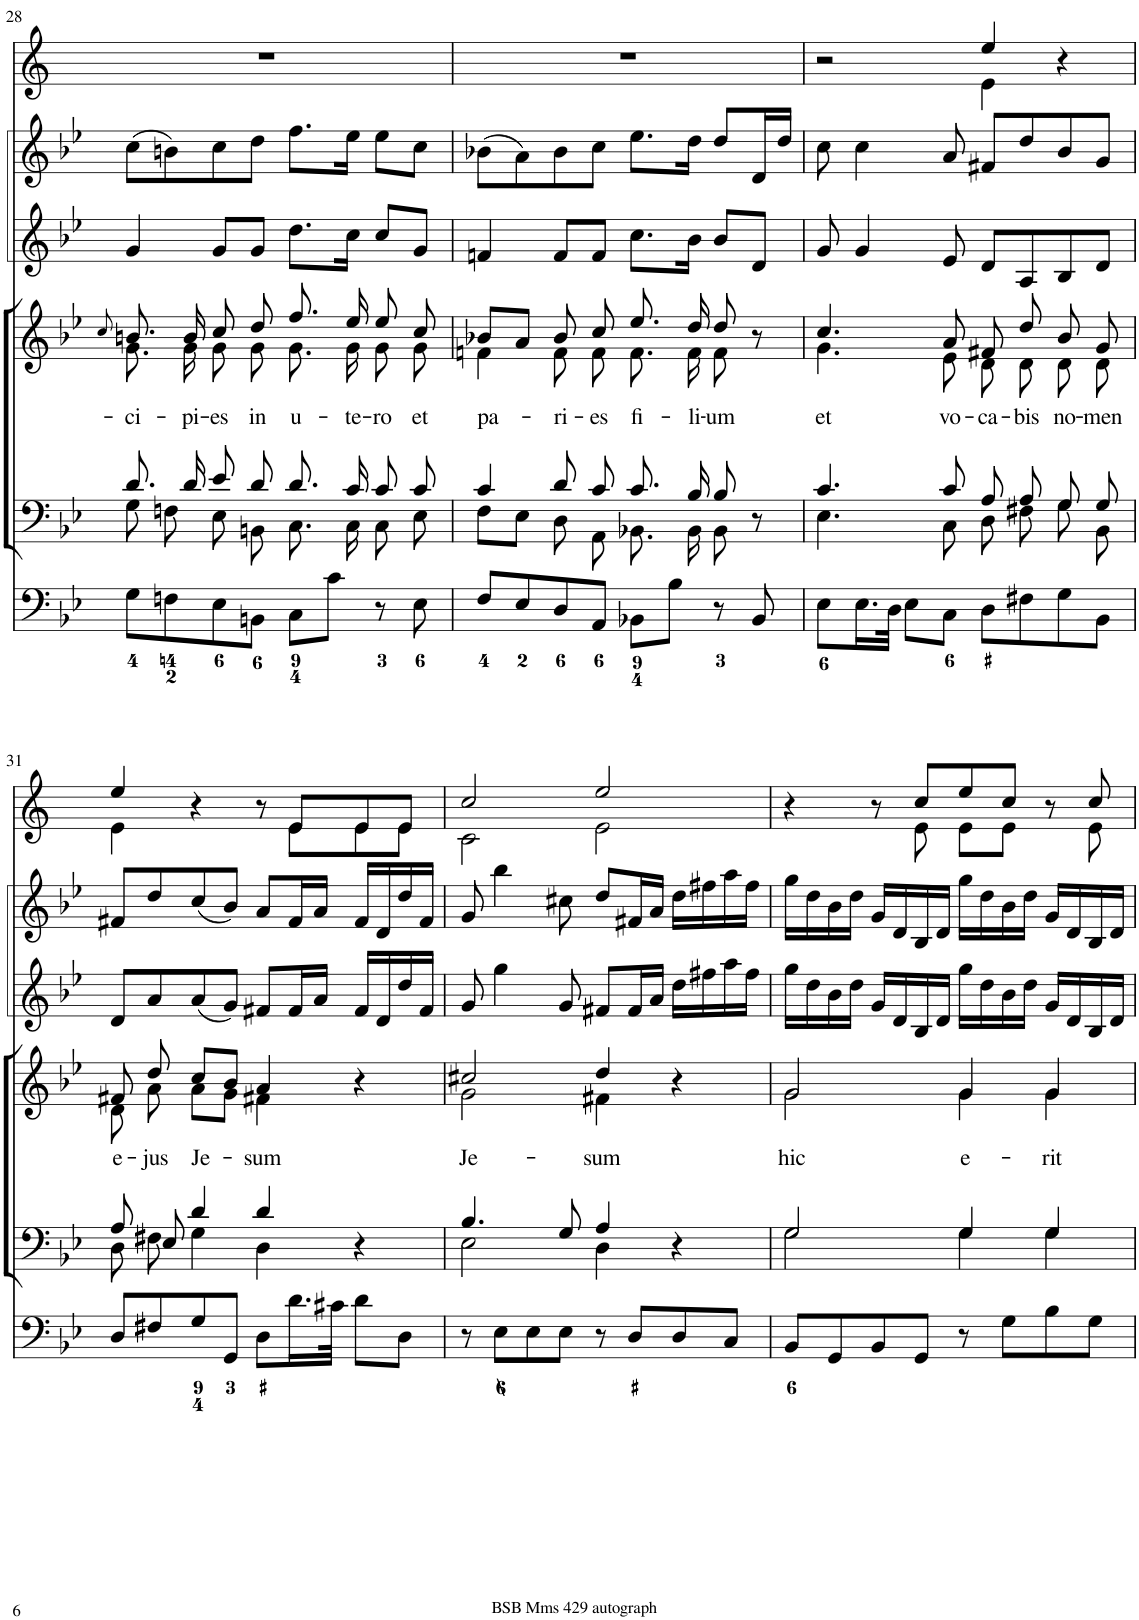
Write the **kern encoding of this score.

**kern	**kern	**kern	**text	**kern	**kern	**kern
*part6	*part5	*part4	*part4	*part3	*part2	*part1
*staff6	*staff5	*staff4	*staff4	*staff3	*staff2	*staff1
*I"Organ	*I"Voice	*I"Voice	*	*I"Violin	*I"Violin	*I"Clarini in B[b]
*	*	*	*	*I'Vln	*I'Vln	*
!!LO:PB:g=z
*clefF4	*clefF4	*clefG2	*	*clefG2	*clefG2	*clefG2
*	*	*	*	*	*	*Trd1c2
*k[b-e-]	*k[b-e-]	*k[b-e-]	*	*k[b-e-]	*k[b-e-]	*k[]
*M4/4	*M4/4	*M4/4	*	*M4/4	*M4/4	*M4/4
*met(c)	*met(c)	*met(c)	*	*met(c)	*met(c)	*met(c)
=28	=28	=28	=28	=28	=28	=28
.	.	8qcc/	.	.	.	.
*	*^	*	*	*	*	*
!	!	!	!	!LO:LY:b	!	!	!
*	*	*	*^	*	*	*	*
8G\L	8.d/	8G\	8.bn/	8.g\	-ci-	4g/	(8cc\L	1r
8Fn\	.	8Fn\	.	.	.	.	8bn\)	.
!	!	!	!	!	!LO:LY:b	!	!	!
.	16d/	.	16b/	16g\	-pi-	.	.	.
!	!	!	!	!	!LO:LY:b	!	!	!
8E-\	8e-/	8E-\	8cc/	8g\	-es	8g/L	8cc\	.
!	!	!	!	!	!LO:LY:b	!	!	!
8BBn\J	8d/	8BBn\	8dd/	8g\	in	8g/J	8dd\J	.
!	!	!	!	!	!LO:LY:b	!	!	!
8C\L	8.d/	8.C\	8.ff/	8.g\	u-	8.dd\L	8.ff\L	.
8c\J	.	.	.	.	.	.	.	.
!	!	!	!	!	!LO:LY:b	!	!	!
.	16c/	16C\	16ee-/	16g\	-te-	16cc\Jk	16ee-\Jk	.
!	!	!	!	!	!LO:LY:b	!	!	!
8r	8c/	8C\	8ee-/	8g\	-ro	8cc/L	8ee-\L	.
!	!	!	!	!	!LO:LY:b	!	!	!
8E-\	8c/	8E-\	8cc/	8g\	et	8g/J	8cc\J	.
=29	=29	=29	=29	=29	=29	=29	=29	=29
!	!	!	!	!	!LO:LY:b	!	!	!
8F/L	4c/	8F\L	8b-X/L	4fn\	pa-	4fn/	(8b-X\L	1r
8E-/	.	8E-\J	8a/J	.	.	.	8a\)	.
!	!	!	!	!	!LO:LY:b	!	!	!
8D/	8d/	8D\	8b-/	8f\	-ri-	8f/L	8b-\	.
!	!	!	!	!	!LO:LY:b	!	!	!
8AA/J	8c/	8AA\	8cc/	8f\	-es	8f/J	8cc\J	.
!	!	!	!	!	!LO:LY:b	!	!	!
8BB-X\L	8.c/	8.BB-X\	8.ee-/	8.f\	fi-	8.cc\L	8.ee-\L	.
8B-\J	.	.	.	.	.	.	.	.
!	!	!	!	!	!LO:LY:b	!	!	!
.	16B-/	16BB-\	16dd/	16f\	-li-	16b-\Jk	16dd\Jk	.
!	!	!	!	!	!LO:LY:b	!	!	!
8r	8B-/	8BB-\	8dd/	8f\	-um	8b-/L	8dd/L	.
8BB-/	8r	8ryy	8r	8ryy	.	8d/J	16d/L	.
.	.	.	.	.	.	.	16dd/JJ	.
=30	=30	=30	=30	=30	=30	=30	=30	=30
!	!	!	!	!	!LO:LY:b	!	!	!
*	*	*	*	*	*	*	*	*^
8E-\L	4.c/	4.E-\	4.cc/	4.g\	et	8g/	8cc\	2r	2ryy
16.E-\L	.	.	.	.	.	4g/	4cc\	.	.
32D\JJk	.	.	.	.	.	.	.	.	.
8E-\L	.	.	.	.	.	.	.	.	.
!	!	!	!	!	!LO:LY:b	!	!	!	!
8C\J	8c/	8C\	8a/	8e-\	vo-	8e-/	8a/	.	.
!	!	!	!	!	!LO:LY:b	!	!	!	!
8D\L	8A/	8D\	8f#X/	8d\	-ca-	8d/L	8f#X/L	4ee/	4e\
!	!	!	!	!	!LO:LY:b	!	!	!	!
8F#X\	8A/	8F#X\	8dd/	8d\	-bis	8A/	8dd/	.	.
!	!	!	!	!	!LO:LY:b	!	!	!	!
8G\	8G/	8G\	8b-/	8d\	no-	8B-/	8b-/	4r	4ryy
!	!	!	!	!	!LO:LY:b	!	!	!	!
8BB-\J	8G/	8BB-\	8g/	8d\	-men	8d/J	8g/J	.	.
!!LO:LB:g=z	!!
=31	=31	=31	=31	=31	=31	=31	=31	=31	=31
!	!	!	!	!	!LO:LY:b	!	!	!	!
8D/L	8A/	8D\	8f#X/	8d\	e-	8d/L	8f#X/L	4ee/	4e\
!	!	!	!	!	!LO:LY:b	!	!	!	!
8F#X/	8E-/	8F#X\	8dd/	8a\	-jus	8a/	8dd/	.	.
!	!	!	!	!	!LO:LY:b	!	!	!	!
8G/	4d/	4G\	8cc/L	8a\L	Je-	(8a/	(8cc/	4r	4.ryy
8GG/J	.	.	8b-/J	8g\J	.	8g/J)	8b-/J)	.	.
!	!	!	!	!	!LO:LY:b	!	!	!	!
8D\L	4d/	4D\	4a/	4f#X\	-sum	8f#X/L	8a/L	8r	.
16.d\L	.	.	.	.	.	16f#/L	16f#/L	8e/L	8e\L
.	.	.	.	.	.	16a/JJ	16a/JJ	.	.
32c#X\JJk	.	.	.	.	.	.	.	.	.
8d\L	4r	4ryy	4r	4ryy	.	16f#/LL	16f#/LL	8e/	8e\
.	.	.	.	.	.	16d/	16d/	.	.
8D\J	.	.	.	.	.	16dd/	16dd/	8e/J	8e\J
.	.	.	.	.	.	16f#/JJ	16f#/JJ	.	.
=32	=32	=32	=32	=32	=32	=32	=32	=32	=32
!	!	!	!	!	!LO:LY:b	!	!	!	!
8r	4.B-/	2E-\	2cc#X/	2g\	Je-	8g/	8g/	2cc/	2c\
8E-\L	.	.	.	.	.	4gg\	4bb-\	.	.
8E-\	.	.	.	.	.	.	.	.	.
8E-\J	8G/	.	.	.	.	8g/	8cc#X\	.	.
!	!	!	!	!	!LO:LY:b	!	!	!	!
8r	4A/	4D\	4dd/	4f#X\	-sum	8f#X/L	8dd/L	2ee/	2e\
8D/L	.	.	.	.	.	16f#/L	16f#X/L	.	.
.	.	.	.	.	.	16a/JJ	16a/JJ	.	.
8D/	4r	4ryy	4r	4ryy	.	16dd\LL	16dd\LL	.	.
.	.	.	.	.	.	16ff#X\	16ff#X\	.	.
8C/J	.	.	.	.	.	16aa\	16aa\	.	.
.	.	.	.	.	.	16ff#\JJ	16ff#\JJ	.	.
=33	=33	=33	=33	=33	=33	=33	=33	=33	=33
!	!	!	!	!	!LO:LY:b	!	!	!	!
8BB-/L	2G/	2G\	2g/	2g\	hic	16gg\LL	16gg\LL	4r	4.ryy
.	.	.	.	.	.	16dd\	16dd\	.	.
8GG/	.	.	.	.	.	16b-\	16b-\	.	.
.	.	.	.	.	.	16dd\JJ	16dd\JJ	.	.
8BB-/	.	.	.	.	.	16g/LL	16g/LL	8r	.
.	.	.	.	.	.	16d/	16d/	.	.
8GG/J	.	.	.	.	.	16B-/	16B-/	8cc/L	8e\
.	.	.	.	.	.	16d/JJ	16d/JJ	.	.
!	!	!	!	!	!LO:LY:b	!	!	!	!
8r	4G/	4G\	4g/	4g\	e-	16gg\LL	16gg\LL	8ee/	8e\L
.	.	.	.	.	.	16dd\	16dd\	.	.
8G\L	.	.	.	.	.	16b-\	16b-\	8cc/J	8e\J
.	.	.	.	.	.	16dd\JJ	16dd\JJ	.	.
!	!	!	!	!	!LO:LY:b	!	!	!	!
8B-\	4G/	4G\	4g/	4g\	-rit	16g/LL	16g/LL	8r	8ryy
.	.	.	.	.	.	16d/	16d/	.	.
8G\J	.	.	.	.	.	16B-/	16B-/	8cc/	8e\
.	.	.	.	.	.	16d/JJ	16d/JJ	.	.
*	*v	*v	*	*	*	*	*	*v	*v
*	*	*v	*v	*	*	*	*
=	=	=	=	=	=	=
*-	*-	*-	*-	*-	*-	*-
